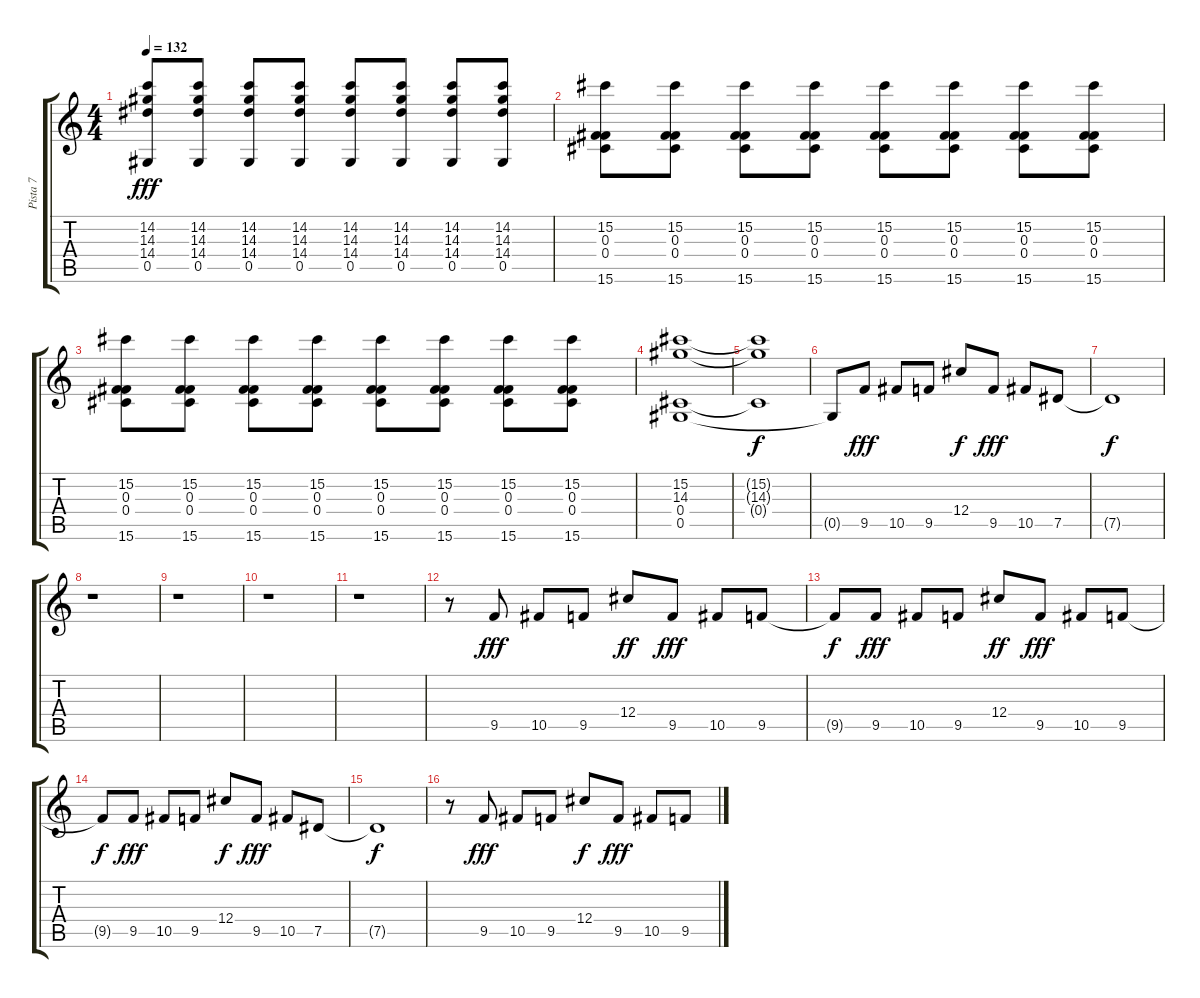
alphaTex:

\track ("Pista 7" "Pista 7") {solo instrument overdrivenguitar}
\staff {score tabs}
\tuning (Eb4 Bb3 Gb3 Db3 Ab2 Eb2) {hide}
\ts (4 4)
\tempo 132
\clef g2
\ks c
(14.2 14.3 14.4 0.5).8{dy fff} (14.2 14.3 14.4 0.5).8 (14.2 14.3 14.4 0.5).8 (14.2 14.3 14.4 0.5).8 (14.2 14.3 14.4 0.5).8 (14.2 14.3 14.4 0.5).8 (14.2 14.3 14.4 0.5).8 (14.2 14.3 14.4 0.5).8 |
(15.2 0.3 0.4 15.6).8 (15.2 0.3 0.4 15.6).8 (15.2 0.3 0.4 15.6).8 (15.2 0.3 0.4 15.6).8 (15.2 0.3 0.4 15.6).8 (15.2 0.3 0.4 15.6).8 (15.2 0.3 0.4 15.6).8 (15.2 0.3 0.4 15.6).8 |
(15.2 0.3 0.4 15.6).8 (15.2 0.3 0.4 15.6).8 (15.2 0.3 0.4 15.6).8 (15.2 0.3 0.4 15.6).8 (15.2 0.3 0.4 15.6).8 (15.2 0.3 0.4 15.6).8 (15.2 0.3 0.4 15.6).8 (15.2 0.3 0.4 15.6).8 |
(15.2 14.3 0.4 0.5).1 |
(15.2{t} 14.3{t} 0.4{t}).1{dy f} |
0.5{t}.8{volume 5 balance 0 instrument electricguitarclean} 9.5.8{dy fff} 10.5.8 9.5.8 12.4.8{dy f} 9.5.8{dy fff} 10.5.8 7.5.8 |
7.5{t}.1{dy f} |
r.1 |
r.1 |
r.1 |
r.1 |
r.8{volume 12 balance 0 instrument overdrivenguitar} 9.5.8{dy fff} 10.5.8 9.5.8 12.4.8{dy ff} 9.5.8{dy fff} 10.5.8 9.5.8 |
9.5{t}.8{dy f} 9.5.8{dy fff} 10.5.8 9.5.8 12.4.8{dy ff} 9.5.8{dy fff} 10.5.8 9.5.8 |
9.5{t}.8{dy f} 9.5.8{dy fff} 10.5.8 9.5.8 12.4.8{dy f} 9.5.8{dy fff} 10.5.8 7.5.8 |
7.5{t}.1{dy f} |
r.8 9.5.8{dy fff} 10.5.8 9.5.8 12.4.8{dy f} 9.5.8{dy fff} 10.5.8 9.5.8
